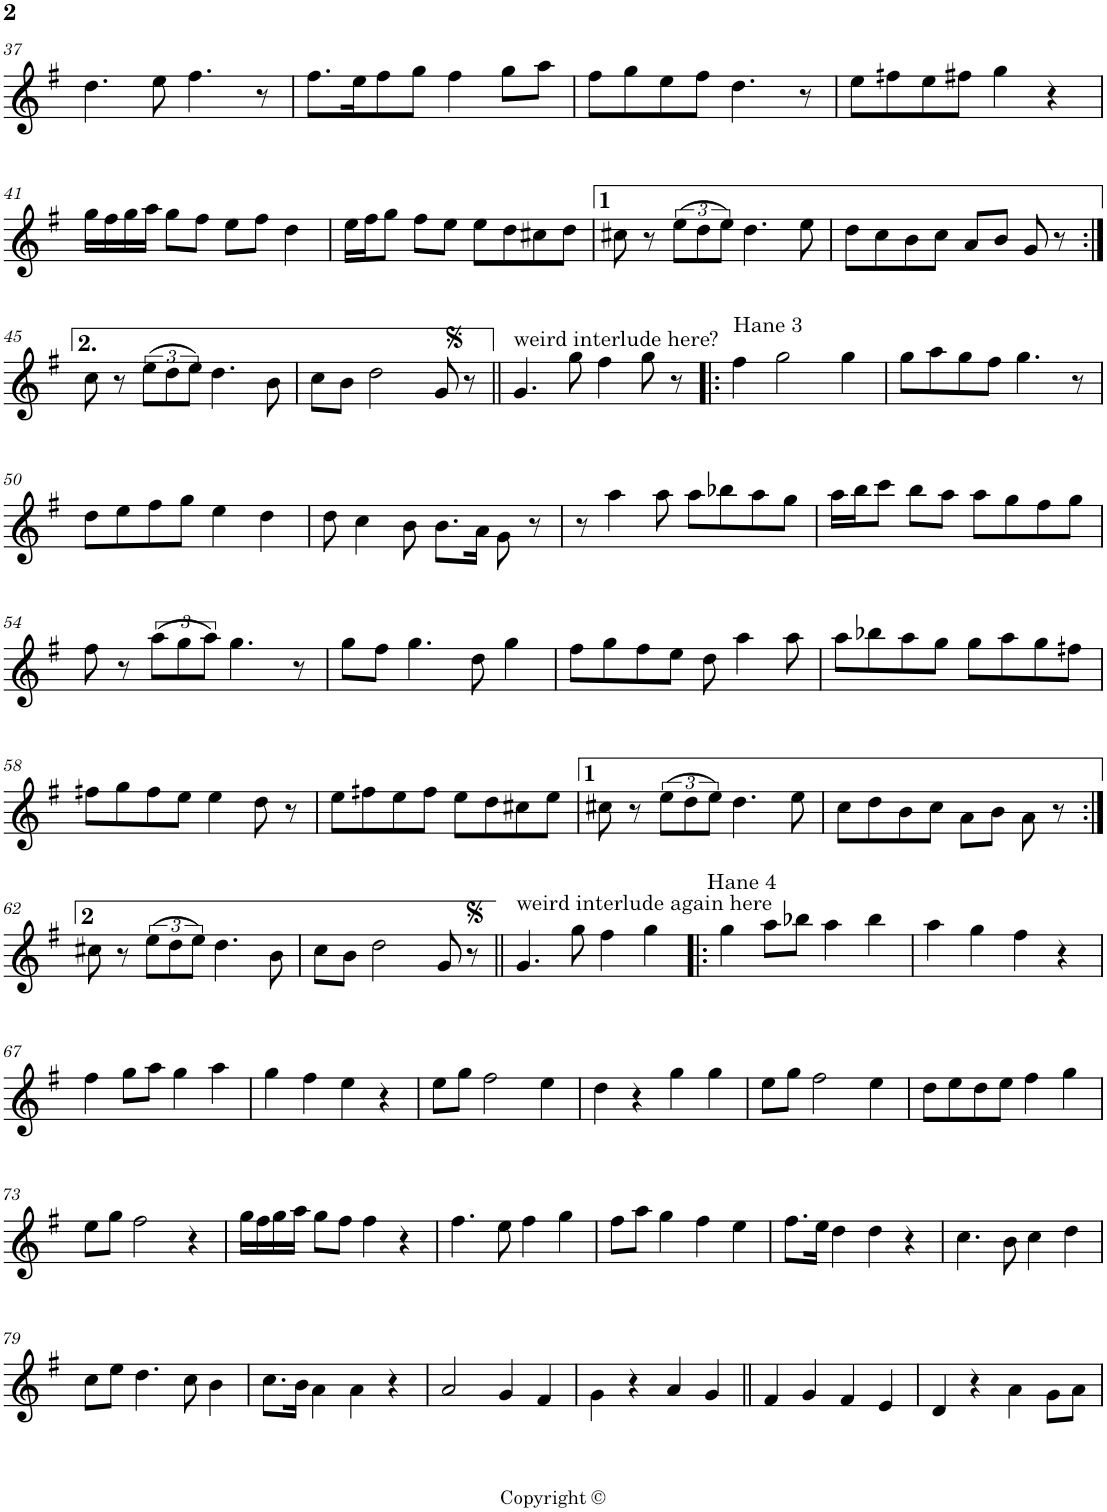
**kern
*part1
*staff1
*I"Piano
*I'Pno
!!LO:PB:g=z
*clefG2
*k[f#]
*G:
*M4/4
*met(c)
=37
4.dd\
8ee\
4.ff#\
8r
=38
8.ff#\L
16ee\K
8ff#\
8gg\J
4ff#\
8gg\L
8aa\J
=39
8ff#\L
8gg\
8ee\
8ff#\J
4.dd\
8r
=40
8ee\L
8ffn\
8ee\
8ff#X\J
4gg\
4r
!!LO:LB:g=z
=41
16gg\LL
16ff#\
16gg\
16aa\JJ
8gg\L
8ff#\J
8ee\L
8ff#\J
4dd\
=42
16ee\LL
16ff#\J
8gg\J
8ff#\L
8ee\J
8ee\L
8dd\
8cc#X\
8dd\J
=43
8cc#X\
8r
(12ee\L
12dd\
12ee\J)
4.dd\
8ee\
=44
8dd\L
8cc\
8b\
8cc\J
8a/L
8b/J
8g/
8r
!!LO:LB:g=z
=45:|!
8cc\
8r
(12ee\L
12dd\
12ee\J)
4.dd\
8b\
=46
8cc\L
8b\J
2dd\
8g/
8r
=47||
!LO:TX:a:t=weird interlude here?
4.g/
8gg\
4ff#\
8gg\
8r
=48!|:
!LO:TX:a:t=Hane 3
4ff#\
2gg\
4gg\
=49
8gg\L
8aa\
8gg\
8ff#\J
4.gg\
8r
!!LO:LB:g=z
=50
8dd\L
8ee\
8ff#\
8gg\J
4ee\
4dd\
=51
8dd\
4cc\
8b\
8.b\L
16a\Jk
8g\
8r
=52
8r
4aa\
8aa\
8aa\L
8bb-X\
8aa\
8gg\J
=53
16aa\LL
16bb\J
8ccc\J
8bb\L
8aa\J
8aa\L
8gg\
8ff#\
8gg\J
!!LO:LB:g=z
=54
8ff#\
8r
(12aa\L
12gg\
12aa\J)
4.gg\
8r
=55
8gg\L
8ff#\J
4.gg\
8dd\
4gg\
=56
8ff#\L
8gg\
8ff#\
8ee\J
8dd\
4aa\
8aa\
=57
8aa\L
8bb-X\
8aa\
8gg\J
8gg\L
8aa\
8gg\
8ffn\J
!!LO:LB:g=z
=58
8ffn\L
8gg\
8ff\
8ee\J
4ee\
8dd\
8r
=59
8ee\L
8ffn\
8ee\
8ff\J
8ee\L
8dd\
8cc#X\
8ee\J
=60
8cc#X\
8r
(12ee\L
12dd\
12ee\J)
4.dd\
8ee\
=61
8cc\L
8dd\
8b\
8cc\J
8a\L
8b\J
8a\
8r
!!LO:LB:g=z
=62:|!
8cc#X\
8r
(12ee\L
12dd\
12ee\J)
4.dd\
8b\
=63
8cc\L
8b\J
2dd\
8g/
8r
=64||
!LO:TX:a:t=weird interlude again here
4.g/
8gg\
4ff#\
4gg\
=65!|:
!LO:TX:a:t=Hane 4
4gg\
8aa\L
8bb-X\J
4aa\
4bb-\
=66
4aa\
4gg\
4ff#\
4r
!!LO:LB:g=z
=67
4ff#\
8gg\L
8aa\J
4gg\
4aa\
=68
4gg\
4ff#\
4ee\
4r
=69
8ee\L
8gg\J
2ff#\
4ee\
=70
4dd\
4r
4gg\
4gg\
=71
8ee\L
8gg\J
2ff#\
4ee\
=72
8dd\L
8ee\
8dd\
8ee\J
4ff#\
4gg\
!!LO:LB:g=z
=73
8ee\L
8gg\J
2ff#\
4r
=74
16gg\LL
16ff#\
16gg\
16aa\JJ
8gg\L
8ff#\J
4ff#\
4r
=75
4.ff#\
8ee\
4ff#\
4gg\
=76
8ff#\L
8aa\J
4gg\
4ff#\
4ee\
=77
8.ff#\L
16ee\Jk
4dd\
4dd\
4r
=78
4.cc\
8b\
4cc\
4dd\
!!LO:LB:g=z
=79
8cc\L
8ee\J
4.dd\
8cc\
4b\
=80
8.cc\L
16b\Jk
4a\
4a\
4r
=81
2a/
4g/
4f#/
=82
4g\
4r
4a/
4g/
=83||
4f#/
4g/
4f#/
4e/
=84
4d/
4r
4a\
8g\L
8a\J
=
*-
